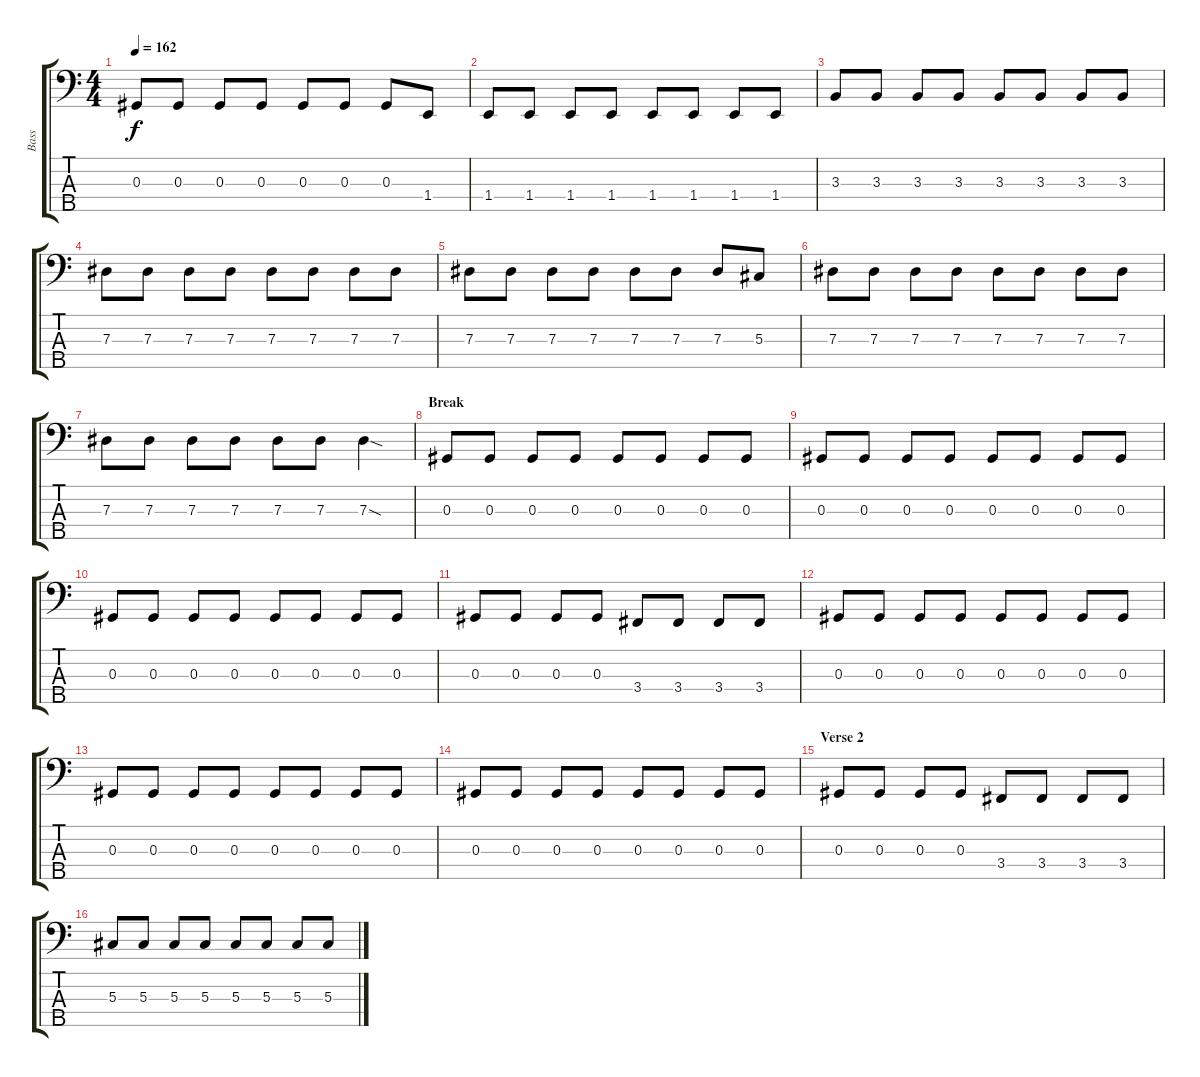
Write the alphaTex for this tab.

\track ("Bass" "Bass") {instrument electricbasspick}
\staff {score tabs}
\tuning (Gb2 Db2 Ab1 Eb1 Bb0) {hide}
\ts (4 4)
\tempo 162
\clef f4
\ks c
0.3.8{dy f} 0.3.8 0.3.8 0.3.8 0.3.8 0.3.8 0.3.8 1.4.8 |
1.4.8 1.4.8 1.4.8 1.4.8 1.4.8 1.4.8 1.4.8 1.4.8 |
3.3.8 3.3.8 3.3.8 3.3.8 3.3.8 3.3.8 3.3.8 3.3.8 |
7.3.8 7.3.8 7.3.8 7.3.8 7.3.8 7.3.8 7.3.8 7.3.8 |
7.3.8 7.3.8 7.3.8 7.3.8 7.3.8 7.3.8 7.3.8 5.3.8 |
7.3.8 7.3.8 7.3.8 7.3.8 7.3.8 7.3.8 7.3.8 7.3.8 |
7.3.8 7.3.8 7.3.8 7.3.8 7.3.8 7.3.8 7.3{sod}.4 |
\section ("" "Break")
0.3.8 0.3.8 0.3.8 0.3.8 0.3.8 0.3.8 0.3.8 0.3.8 |
0.3.8 0.3.8 0.3.8 0.3.8 0.3.8 0.3.8 0.3.8 0.3.8 |
0.3.8 0.3.8 0.3.8 0.3.8 0.3.8 0.3.8 0.3.8 0.3.8 |
0.3.8 0.3.8 0.3.8 0.3.8 3.4.8 3.4.8 3.4.8 3.4.8 |
0.3.8 0.3.8 0.3.8 0.3.8 0.3.8 0.3.8 0.3.8 0.3.8 |
0.3.8 0.3.8 0.3.8 0.3.8 0.3.8 0.3.8 0.3.8 0.3.8 |
0.3.8 0.3.8 0.3.8 0.3.8 0.3.8 0.3.8 0.3.8 0.3.8 |
\section ("" "Verse 2")
0.3.8 0.3.8 0.3.8 0.3.8 3.4.8 3.4.8 3.4.8 3.4.8 |
5.3.8 5.3.8 5.3.8 5.3.8 5.3.8 5.3.8 5.3.8 5.3.8
